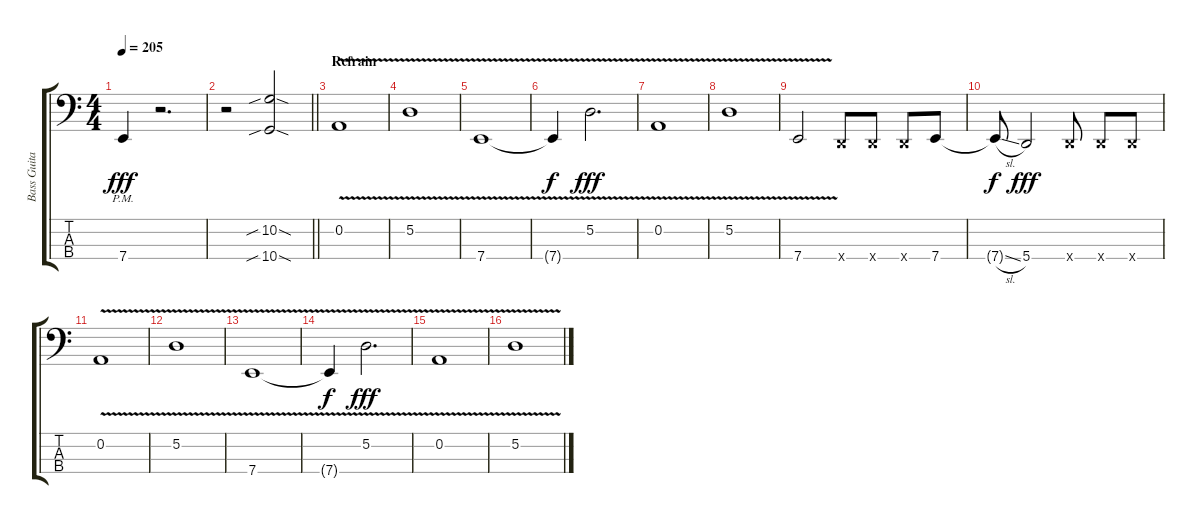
\track ("Bass Guitar " "Bass Guita") {instrument slapbass1}
\staff {score tabs}
\tuning (D2 A1 E1 A0) {hide}
\ts (4 4)
\tempo 205
\clef f4
\ks c
7.4{pm}.4{dy fff} r.2{d} |
\barLineRight lightlight
r.2 (10.2{sib sod} 10.4{sib sod}).2 |
\section ("" "Refrain ")
0.2{v}.1 |
5.2{v}.1 |
7.4{v}.1 |
7.4{t}.4{dy f} 5.2{v}.2{d dy fff} |
0.2{v}.1 |
5.2{v}.1 |
7.4{v}.2 5.4{x}.8 5.4{x}.8 5.4{x}.8 7.4.8 |
7.4{sl t}.8{dy f} 5.4.2{dy fff} 5.4{x}.8 5.4{x}.8 5.4{x}.8 |
0.2{v}.1 |
5.2{v}.1 |
7.4{v}.1 |
7.4{t}.4{dy f} 5.2{v}.2{d dy fff} |
0.2{v}.1 |
5.2{v}.1
